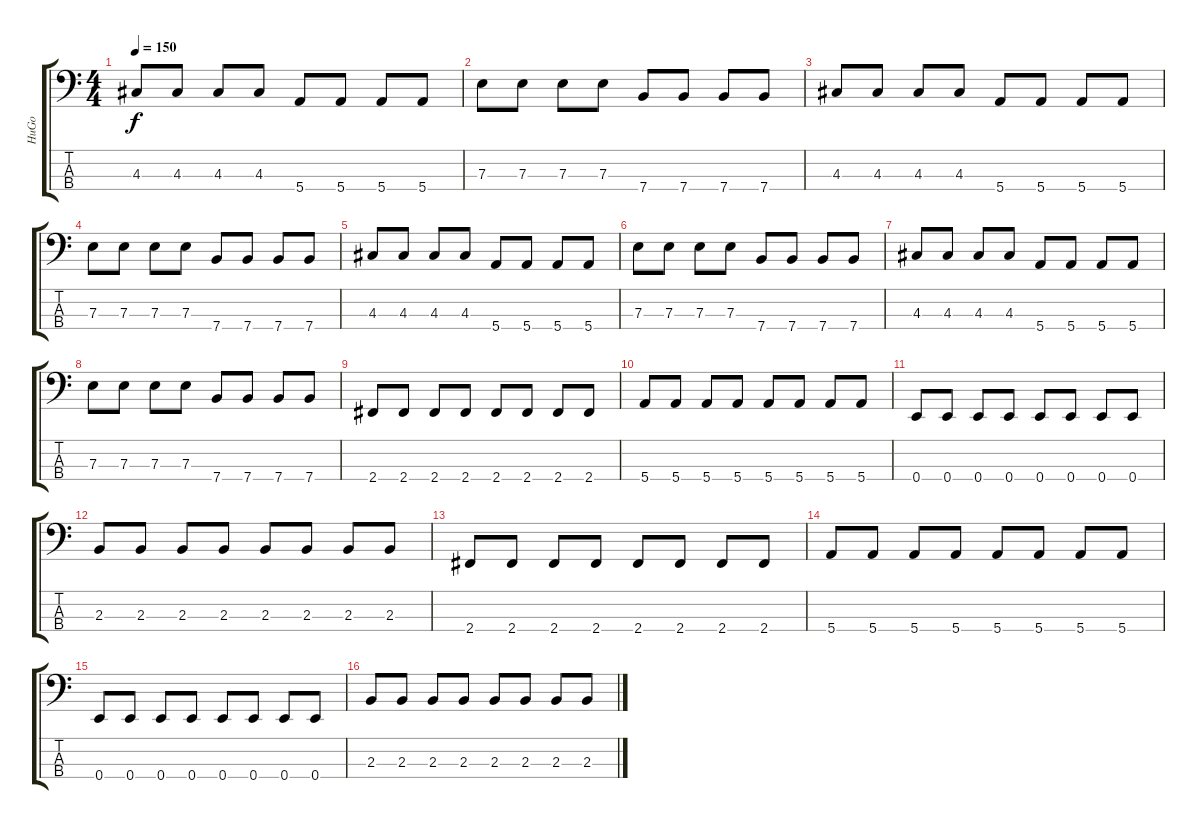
\track ("HuGo" "HuGo") {instrument electricbasspick}
\staff {score tabs}
\tuning (G2 D2 A1 E1) {hide}
\ts (4 4)
\tempo 150
\clef f4
\ks c
4.3.8{dy f} 4.3.8 4.3.8 4.3.8 5.4.8 5.4.8 5.4.8 5.4.8 |
7.3.8 7.3.8 7.3.8 7.3.8 7.4.8 7.4.8 7.4.8 7.4.8 |
4.3.8 4.3.8 4.3.8 4.3.8 5.4.8 5.4.8 5.4.8 5.4.8 |
7.3.8 7.3.8 7.3.8 7.3.8 7.4.8 7.4.8 7.4.8 7.4.8 |
4.3.8 4.3.8 4.3.8 4.3.8 5.4.8 5.4.8 5.4.8 5.4.8 |
7.3.8 7.3.8 7.3.8 7.3.8 7.4.8 7.4.8 7.4.8 7.4.8 |
4.3.8 4.3.8 4.3.8 4.3.8 5.4.8 5.4.8 5.4.8 5.4.8 |
7.3.8 7.3.8 7.3.8 7.3.8 7.4.8 7.4.8 7.4.8 7.4.8 |
2.4.8 2.4.8 2.4.8 2.4.8 2.4.8 2.4.8 2.4.8 2.4.8 |
5.4.8 5.4.8 5.4.8 5.4.8 5.4.8 5.4.8 5.4.8 5.4.8 |
0.4.8 0.4.8 0.4.8 0.4.8 0.4.8 0.4.8 0.4.8 0.4.8 |
2.3.8 2.3.8 2.3.8 2.3.8 2.3.8 2.3.8 2.3.8 2.3.8 |
2.4.8 2.4.8 2.4.8 2.4.8 2.4.8 2.4.8 2.4.8 2.4.8 |
5.4.8 5.4.8 5.4.8 5.4.8 5.4.8 5.4.8 5.4.8 5.4.8 |
0.4.8 0.4.8 0.4.8 0.4.8 0.4.8 0.4.8 0.4.8 0.4.8 |
2.3.8 2.3.8 2.3.8 2.3.8 2.3.8 2.3.8 2.3.8 2.3.8
